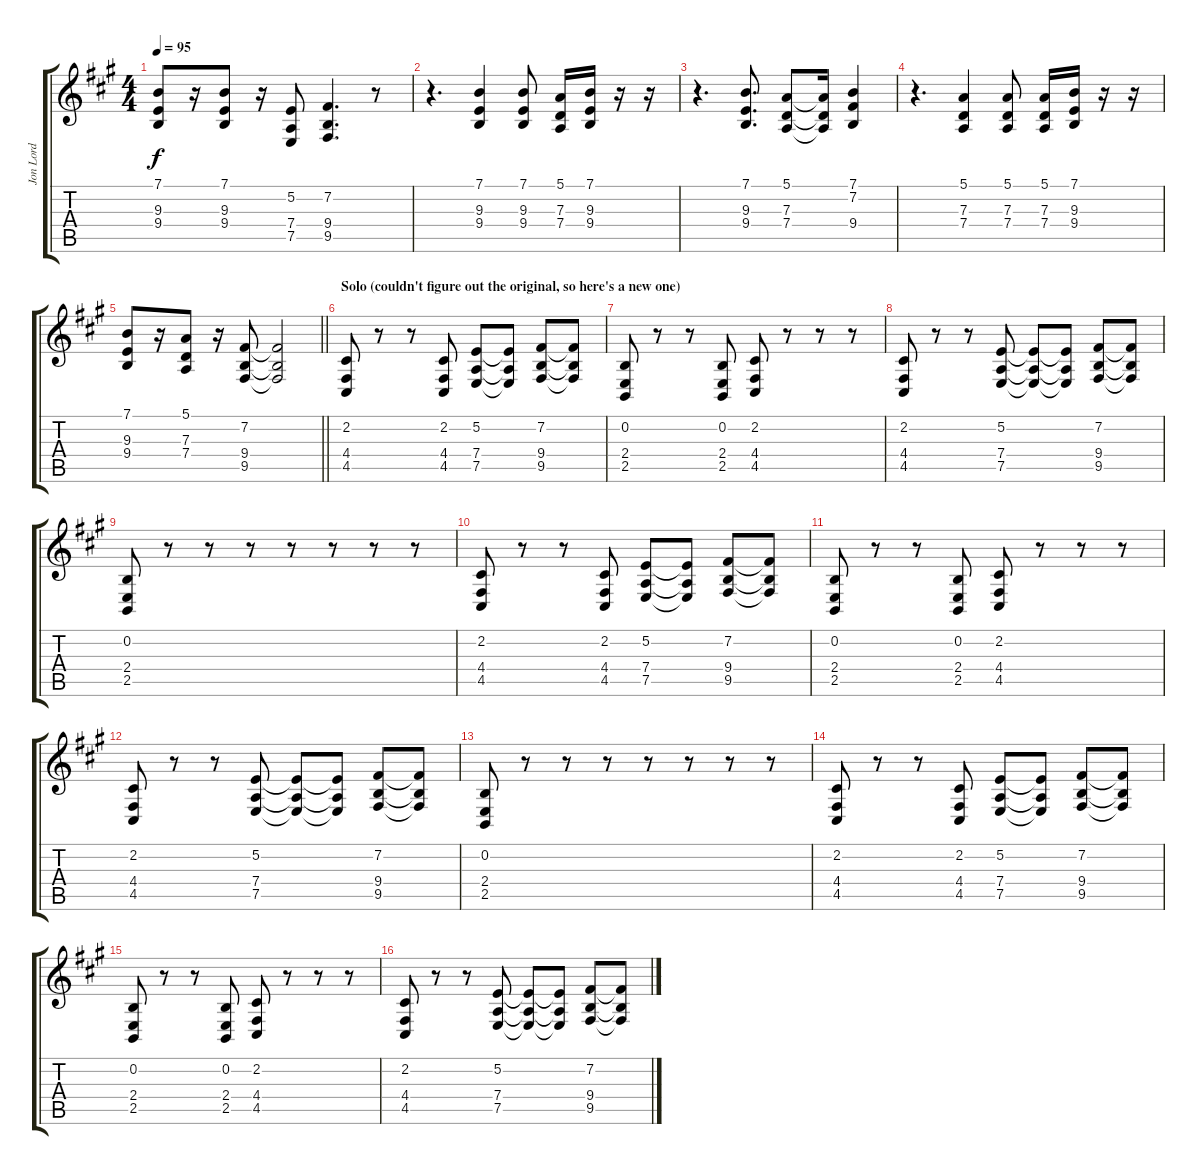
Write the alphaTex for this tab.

\track ("Jon Lord" "Jon Lord") {instrument drawbarorgan}
\staff {score tabs}
\tuning (E4 B3 G3 D3 A2 E2) {hide}
\ts (4 4)
\tempo 95
\clef g2
\ks f#minor
(7.1 9.3 9.4).8{dy f} r.16 (7.1 9.3 9.4).8 r.16 (5.2 7.4 7.5).8 (7.2 9.4 9.5).4{d} r.8 |
r.4{d} (7.1 9.3 9.4).4 (7.1 9.3 9.4).8 (5.1 7.3 7.4).16 (7.1 9.3 9.4).16 r.16 r.16 |
r.4{d} (7.1 9.3 9.4).8{d} (5.1 7.3 7.4).8 (5.1{t} 7.3{t} 7.4{t}).16 (7.1 7.2 9.4).4 |
r.4{d} (5.1 7.3 7.4).4 (5.1 7.3 7.4).8 (5.1 7.3 7.4).16 (7.1 9.3 9.4).16 r.16 r.16 |
\barLineRight lightlight
(7.1 9.3 9.4).8 r.16 (5.1 7.3 7.4).8 r.16 (7.2 9.4 9.5).8 (7.2{t} 9.4{t} 9.5{t}).2 |
\section ("" "Solo (couldn't figure out the original, so here's a new one)")
(2.2 4.4 4.5).8 r.8 r.8 (2.2 4.4 4.5).8 (5.2 7.4 7.5).8 (5.2{t} 7.4{t} 7.5{t}).8 (7.2 9.4 9.5).8 (7.2{t} 9.4{t} 9.5{t}).8 |
(0.2 2.4 2.5).8 r.8 r.8 (0.2 2.4 2.5).8 (2.2 4.4 4.5).8 r.8 r.8 r.8 |
(2.2 4.4 4.5).8 r.8 r.8 (5.2 7.4 7.5).8 (5.2{t} 7.4{t} 7.5{t}).8 (5.2{t} 7.4{t} 7.5{t}).8 (7.2 9.4 9.5).8 (7.2{t} 9.4{t} 9.5{t}).8 |
(0.2 2.4 2.5).8 r.8 r.8 r.8 r.8 r.8 r.8 r.8 |
(2.2 4.4 4.5).8 r.8 r.8 (2.2 4.4 4.5).8 (5.2 7.4 7.5).8 (5.2{t} 7.4{t} 7.5{t}).8 (7.2 9.4 9.5).8 (7.2{t} 9.4{t} 9.5{t}).8 |
(0.2 2.4 2.5).8 r.8 r.8 (0.2 2.4 2.5).8 (2.2 4.4 4.5).8 r.8 r.8 r.8 |
(2.2 4.4 4.5).8 r.8 r.8 (5.2 7.4 7.5).8 (5.2{t} 7.4{t} 7.5{t}).8 (5.2{t} 7.4{t} 7.5{t}).8 (7.2 9.4 9.5).8 (7.2{t} 9.4{t} 9.5{t}).8 |
(0.2 2.4 2.5).8 r.8 r.8 r.8 r.8 r.8 r.8 r.8 |
(2.2 4.4 4.5).8 r.8 r.8 (2.2 4.4 4.5).8 (5.2 7.4 7.5).8 (5.2{t} 7.4{t} 7.5{t}).8 (7.2 9.4 9.5).8 (7.2{t} 9.4{t} 9.5{t}).8 |
(0.2 2.4 2.5).8 r.8 r.8 (0.2 2.4 2.5).8 (2.2 4.4 4.5).8 r.8 r.8 r.8 |
(2.2 4.4 4.5).8 r.8 r.8 (5.2 7.4 7.5).8 (5.2{t} 7.4{t} 7.5{t}).8 (5.2{t} 7.4{t} 7.5{t}).8 (7.2 9.4 9.5).8 (7.2{t} 9.4{t} 9.5{t}).8
